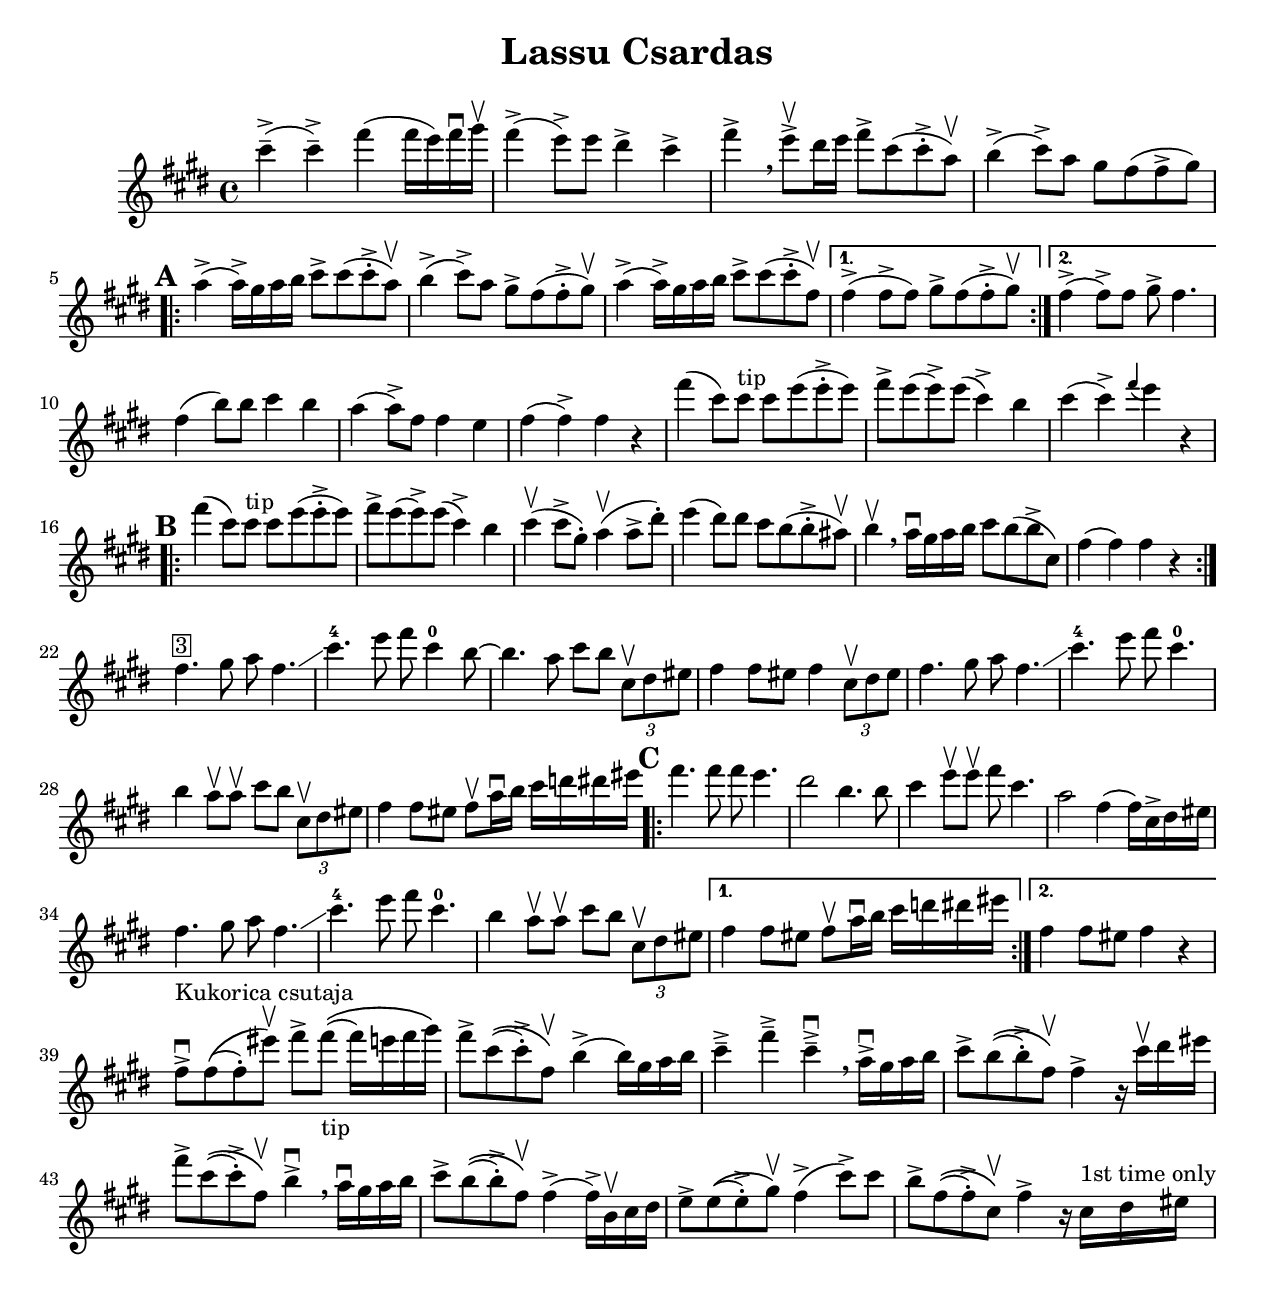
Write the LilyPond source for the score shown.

\version "2.18.0"
\include "english.ly"

\paper{
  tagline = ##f
  print-all-headers = ##t
  #(set-paper-size "letter")
}
date = #(strftime "%d-%m-%Y" (localtime (current-time)))

%\markup{ \italic{ " Updated " \date  }  }

%\markup{ Got something to say? }

%#################################### Melody ########################
melody = \relative c''' {
  \clef treble
  \key  e\major
  \time 4/4
  \set Score.markFormatter = #format-mark-box-alphabet

  cs4-- ->(cs-- ->)fs(fs16 e)fs\downbow gs\upbow|
  fs4->(e8->)e ds4-> cs->|
  fs4-> \breathe e8->\upbow ds16 e fs8-> cs(cs-. -> a\upbow)|
  b4->(cs8->)a gs8 fs( fs-> gs)|

  \repeat volta 2{
  \mark \default
    a4-> (a16->)gs a b cs8-> cs(cs-. -> a\upbow)|
    b4->(cs8->)a gs-> fs(fs-. -> gs\upbow)|
    a4->(a16->)gs a b cs8-> cs(cs-. -> fs,\upbow)|
  }
  \alternative {
    { fs4->(fs8-> fs)gs-> fs(fs-. -> gs\upbow)|}
    {fs4->(fs8->)fs gs8-> fs4. |}
  }
  \break
  %*********************************************
  fs4 (b8) b cs4 b|
  a4(a8->)fs fs4 e|
  fs4(fs->)fs r|
  fs'4(cs8)cs^"tip"  cs e( e-. -> e)|  %phrasing slur

  fs8-> e(e->)e(cs4->)b|
  cs4(cs->) \grace fs (e) r  %can't read note original

  \repeat volta 2{
  \mark \default
    fs4(cs8)cs^"tip"  cs e( e-. -> e)|  %phrasing slur
    fs8-> e(e->)e(cs4->)b|
    cs\upbow (cs8-> gs-.)a4\upbow(a8-> ds-.)|
    e4(ds8 )ds cs b(b-. -> as\upbow)|

    b4\upbow \breathe a16\downbow gs a b cs8 b(b-> cs,)
    fs4(fs) fs r
  }
  \break
  %********************************************
  % \alternative { { }{ } }
  fs4.^\markup{\box 3} gs8 a fs4.\glissando|
  cs'4.-4   e8 fs cs4-0 b8~|
  b4. a8 cs b \tuplet 3/2{cs,\upbow ds es}|
  fs4 fs8 es fs4 \tuplet 3/2{cs8\upbow ds es}|

  fs4. gs8 a fs4.\glissando|
  cs'4.-4   e8 fs cs4.-0|
  b4 a8\upbow a\upbow cs b \tuplet 3/2{cs,8\upbow ds es}|
  fs4 fs8 es fs\upbow a16\downbow b cs d ds es|

  \repeat volta 2{
  \mark \default
    fs4. fs8 fs e4.|
    ds2 b4. b8~|  %tie to next note
    cs4 e8\upbow e\upbow fs cs4.|
    a2 fs4(fs16)cs-> ds es|

    fs4. gs8 a fs4.\glissando|
    cs'4.-4   e8 fs cs4.-0|
    b4 a8\upbow a\upbow cs b \tuplet 3/2{cs,8\upbow ds es}|

  }
  \alternative {
    {fs4 fs8 es fs\upbow a16\downbow b cs d ds es}
    {fs,4 fs8 es fs4 r|}
  }
  \break

  %*************************************************
  fs8-> \downbow ^"Kukorica csutaja"fs\((fs-.)es' \upbow \) fs-> fs _"tip"\( (fs16) e fs gs\)|
  fs8-> cs \((cs-. -> ) fs,\upbow\) b4-> (b16)[gs a b]|
  cs4 -- -> fs -- -> cs -- -> \downbow \breathe
  a16 -> \downbow gs a b|  %4
  cs8-> b\((b-. ->) fs\upbow \) fs4 -> r16 cs'\upbow ds es| %4

  fs8-> cs \((cs-. -> ) fs,\upbow\) b4-> \downbow \breathe  a16\downbow[gs a b]|
  cs8-> b\((b-. ->) fs\upbow \) fs4 ->(fs16->)b,\upbow cs ds|
  e8-> e\( (e-. ->)gs\upbow \)fs4->(cs'8->)cs|
  b8-> fs \( (fs-. ->)cs\upbow \)fs4-> r16 cs^"1st time only" ds es % r   |

  %******************************************************


}
%################################# Lyrics #####################
%\addlyrics{  }
%################################# Chords #######################
harmonies = \chordmode {

}

\score {
  <<
    \new ChordNames {
      \set chordChanges = ##t
      \harmonies
    }
    \new Staff
    \melody
  >>
  \header{
    title= "Lassu Csardas"
    subtitle=""
    composer= ""
    instrument =""
    arranger= ""
  }
  \layout{indent = 1.0\cm}
  \midi{
    \tempo 4 = 120
  }
}
